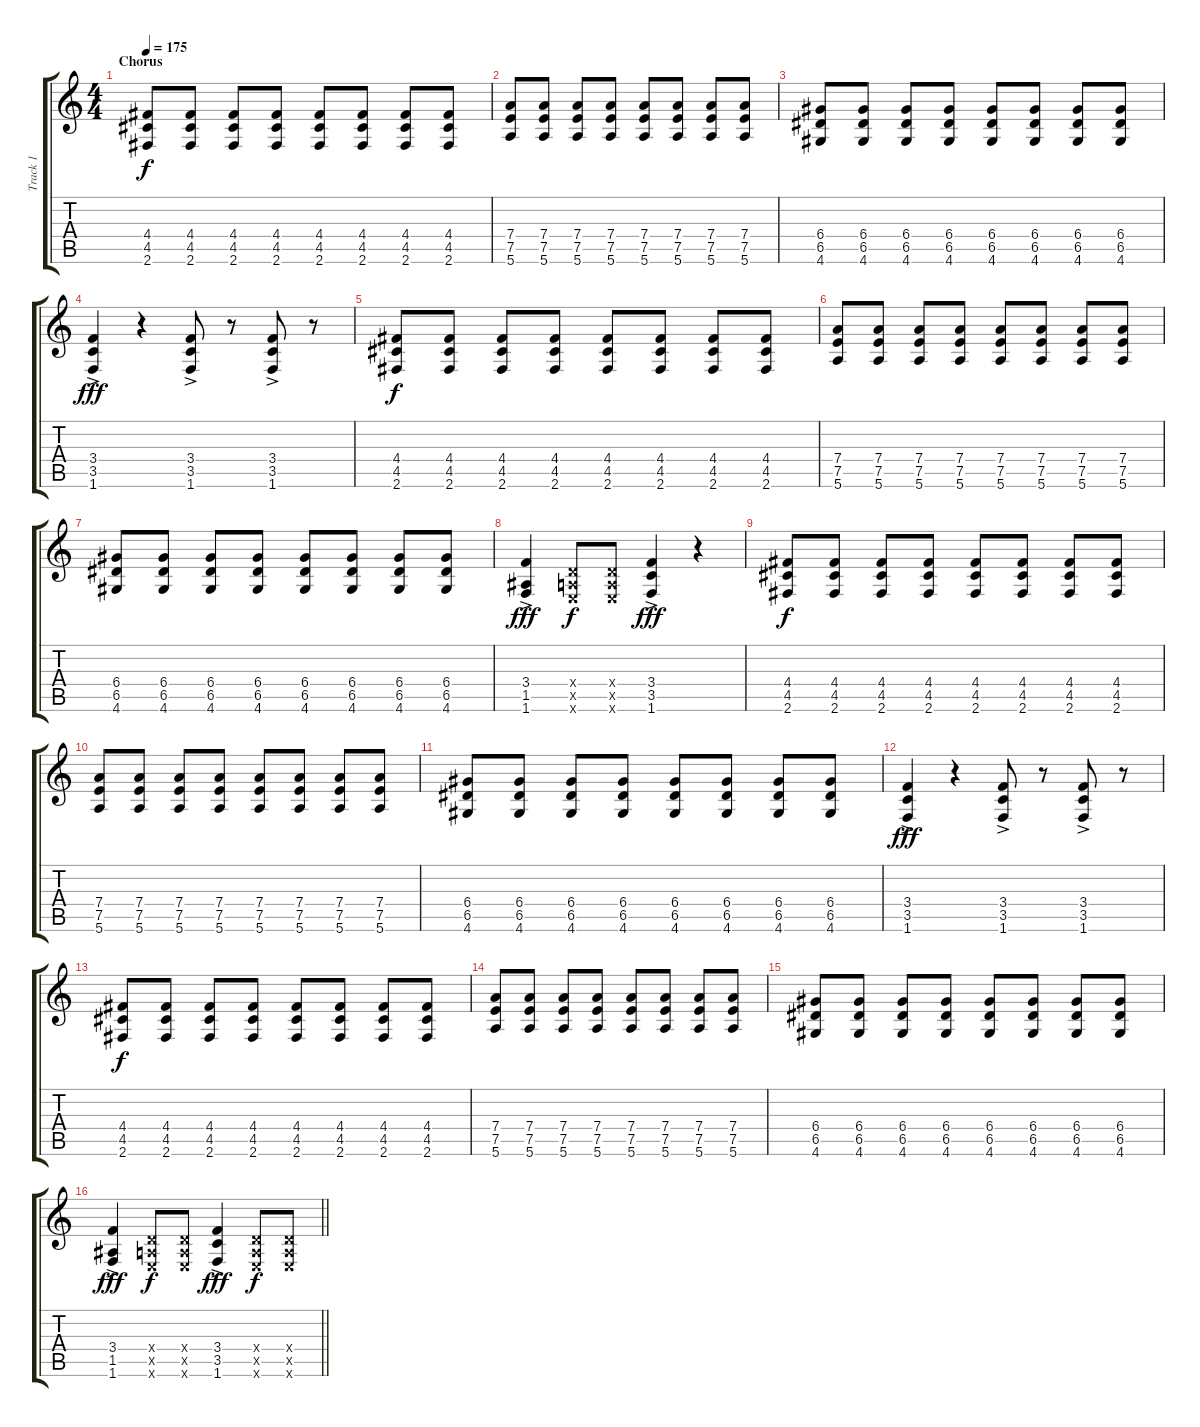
\track ("Track 1" "Track 1") {instrument distortionguitar}
\staff {score tabs}
\tuning (E4 B3 G3 D3 A2 E2) {hide}
\ts (4 4)
\section ("" "Chorus")
\tempo 175
\clef g2
\ks c
(4.4 4.5 2.6).8{dy f} (4.4 4.5 2.6).8 (4.4 4.5 2.6).8 (4.4 4.5 2.6).8 (4.4 4.5 2.6).8 (4.4 4.5 2.6).8 (4.4 4.5 2.6).8 (4.4 4.5 2.6).8 |
(7.4 7.5 5.6).8 (7.4 7.5 5.6).8 (7.4 7.5 5.6).8 (7.4 7.5 5.6).8 (7.4 7.5 5.6).8 (7.4 7.5 5.6).8 (7.4 7.5 5.6).8 (7.4 7.5 5.6).8 |
(6.4 6.5 4.6).8 (6.4 6.5 4.6).8 (6.4 6.5 4.6).8 (6.4 6.5 4.6).8 (6.4 6.5 4.6).8 (6.4 6.5 4.6).8 (6.4 6.5 4.6).8 (6.4 6.5 4.6).8 |
(3.4{ac} 3.5{ac} 1.6{ac}).4{dy fff} r.4 (3.4{ac} 3.5{ac} 1.6{ac}).8 r.8 (3.4{ac} 3.5{ac} 1.6{ac}).8 r.8 |
(4.4 4.5 2.6).8{dy f} (4.4 4.5 2.6).8 (4.4 4.5 2.6).8 (4.4 4.5 2.6).8 (4.4 4.5 2.6).8 (4.4 4.5 2.6).8 (4.4 4.5 2.6).8 (4.4 4.5 2.6).8 |
(7.4 7.5 5.6).8 (7.4 7.5 5.6).8 (7.4 7.5 5.6).8 (7.4 7.5 5.6).8 (7.4 7.5 5.6).8 (7.4 7.5 5.6).8 (7.4 7.5 5.6).8 (7.4 7.5 5.6).8 |
(6.4 6.5 4.6).8 (6.4 6.5 4.6).8 (6.4 6.5 4.6).8 (6.4 6.5 4.6).8 (6.4 6.5 4.6).8 (6.4 6.5 4.6).8 (6.4 6.5 4.6).8 (6.4 6.5 4.6).8 |
(3.4{ac} 1.5{ac} 1.6{ac}).4{dy fff} (0.4{x} 0.5{x} 0.6{x}).8{dy f} (0.4{x} 0.5{x} 0.6{x}).8 (3.4{ac} 3.5{ac} 1.6{ac}).4{dy fff} r.4 |
(4.4 4.5 2.6).8{dy f} (4.4 4.5 2.6).8 (4.4 4.5 2.6).8 (4.4 4.5 2.6).8 (4.4 4.5 2.6).8 (4.4 4.5 2.6).8 (4.4 4.5 2.6).8 (4.4 4.5 2.6).8 |
(7.4 7.5 5.6).8 (7.4 7.5 5.6).8 (7.4 7.5 5.6).8 (7.4 7.5 5.6).8 (7.4 7.5 5.6).8 (7.4 7.5 5.6).8 (7.4 7.5 5.6).8 (7.4 7.5 5.6).8 |
(6.4 6.5 4.6).8 (6.4 6.5 4.6).8 (6.4 6.5 4.6).8 (6.4 6.5 4.6).8 (6.4 6.5 4.6).8 (6.4 6.5 4.6).8 (6.4 6.5 4.6).8 (6.4 6.5 4.6).8 |
(3.4{ac} 3.5{ac} 1.6{ac}).4{dy fff} r.4 (3.4{ac} 3.5{ac} 1.6{ac}).8 r.8 (3.4{ac} 3.5{ac} 1.6{ac}).8 r.8 |
(4.4 4.5 2.6).8{dy f} (4.4 4.5 2.6).8 (4.4 4.5 2.6).8 (4.4 4.5 2.6).8 (4.4 4.5 2.6).8 (4.4 4.5 2.6).8 (4.4 4.5 2.6).8 (4.4 4.5 2.6).8 |
(7.4 7.5 5.6).8 (7.4 7.5 5.6).8 (7.4 7.5 5.6).8 (7.4 7.5 5.6).8 (7.4 7.5 5.6).8 (7.4 7.5 5.6).8 (7.4 7.5 5.6).8 (7.4 7.5 5.6).8 |
(6.4 6.5 4.6).8 (6.4 6.5 4.6).8 (6.4 6.5 4.6).8 (6.4 6.5 4.6).8 (6.4 6.5 4.6).8 (6.4 6.5 4.6).8 (6.4 6.5 4.6).8 (6.4 6.5 4.6).8 |
\barLineRight lightlight
(3.4{ac} 1.5{ac} 1.6{ac}).4{dy fff} (0.4{x} 0.5{x} 0.6{x}).8{dy f} (0.4{x} 0.5{x} 0.6{x}).8 (3.4{ac} 3.5{ac} 1.6{ac}).4{dy fff} (0.4{x} 0.5{x} 0.6{x}).8{dy f} (0.4{x} 0.5{x} 0.6{x}).8
